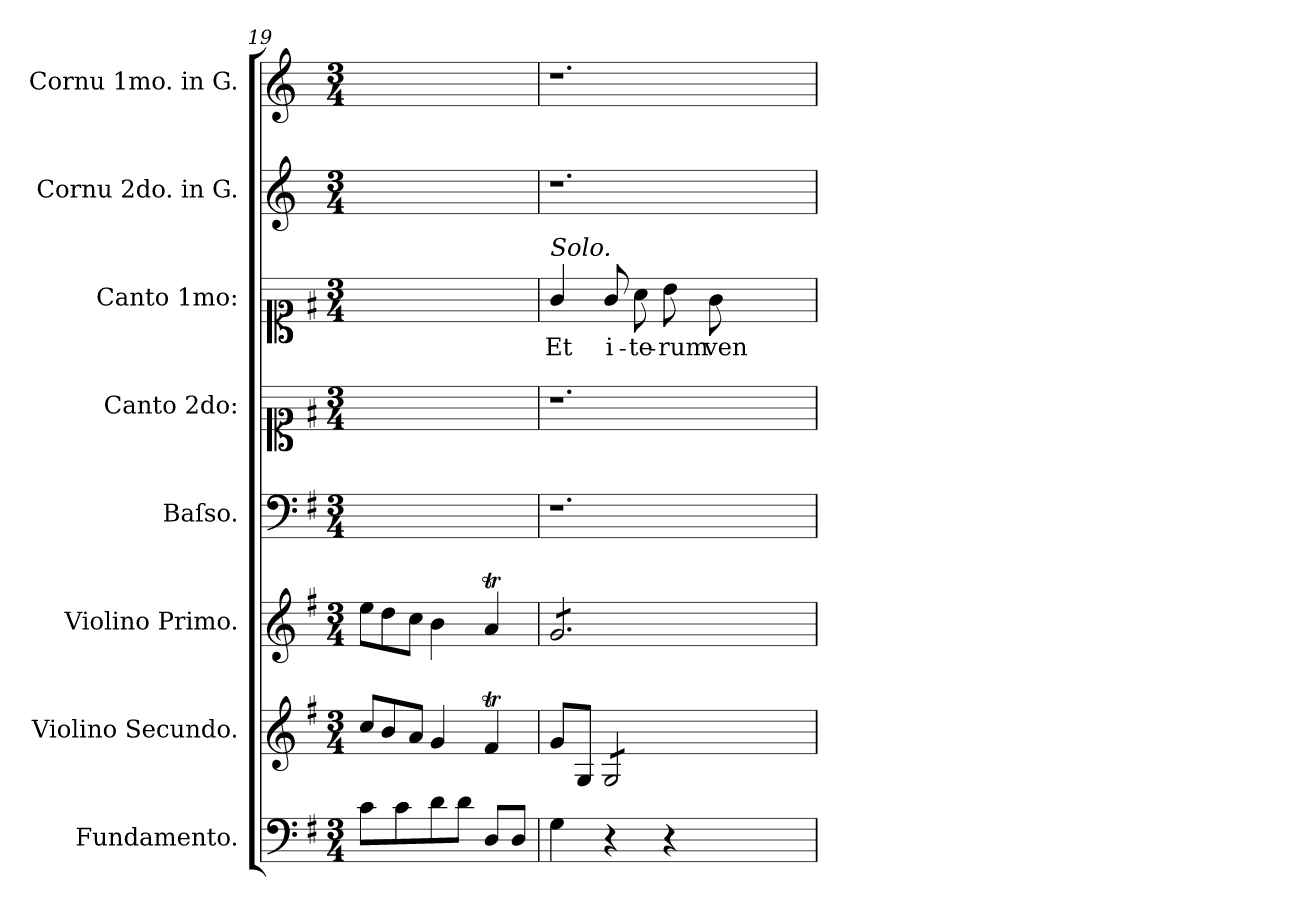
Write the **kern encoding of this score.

**kern	**kern	**kern	**kern	**kern	**kern	**text	**kern	**kern
*part8	*part7	*part6	*part5	*part4	*part3	*part3	*part2	*part1
*staff8	*staff7	*staff6	*staff5	*staff4	*staff3	*staff3	*staff2	*staff1
*I"Fundamento.	*I"Violino Secundo.	*I"Violino Primo.	*I"Baſso.	*I"Canto 2do:	*I"Canto 1mo:	*	*I"Cornu 2do. in G.	*I"Cornu 1mo. in G.
*	*I'vl 2	*I'vl 1	*I'B	*	*	*	*I'cor 2 in G	*I'cor 1 in G
*clefF4	*clefG2	*clefG2	*clefF4	*clefC1	*clefC1	*	*clefG2	*clefG2
*	*	*	*	*	*	*	*ITrd3c5	*ITrd3c5
*k[f#]	*k[f#]	*k[f#]	*k[f#]	*k[f#]	*k[f#]	*	*k[f#]	*k[f#]
*G:	*G:	*G:	*G:	*G:	*G:	*	*G:	*G:
*M3/4	*M3/4	*M3/4	*M3/4	*M3/4	*M3/4	*	*M3/4	*M3/4
*	*Xtuplet	*Xtuplet	*	*	*	*	*	*
=19	=19	=19	=19	=19	=19	=19	=19	=19
8c\L	12cc/L	12ee\L	2.ryy	2.ryy	2.ryy	.	2.ryy	2.ryy
.	12b/	12dd\	.	.	.	.	.	.
8c\	.	.	.	.	.	.	.	.
.	12a/J	12cc\J	.	.	.	.	.	.
8d\	4g/	4b\	.	.	.	.	.	.
8d\J	.	.	.	.	.	.	.	.
8D/L	4f#t/	4aT/	.	.	.	.	.	.
8D/J	.	.	.	.	.	.	.	.
=20	=20	=20	=20	=20	=20	=20	=20	=20
!	!	!	!	!	!LO:TX:a:i:t=Solo.	!	!	!
*	*	*tremolo	*	*	*	*	*	*
4G\	8g/L	8g/L	1.r	1.r	4g/	Et	1.r	1.r
.	8G/J	8g/	.	.	.	.	.	.
*	*tremolo	*	*	*	*	*	*	*
4r	8G/L	8g/	.	.	8g/	i-	.	.
.	8G/	8g/	.	.	8a\	-te-	.	.
4r	8G/	8g/	.	.	8b\	-rum	.	.
.	8G/J	8g/J	.	.	8g\	ven-	.	.
*	*	*Xtremolo	*	*	*	*	*	*
*	*Xtremolo	*	*	*	*	*	*	*
2.ryy	2.ryy	2.ryy	.	.	2.ryy	.	.	.
=	=	=	=	=	=	=	=	=
*-	*-	*-	*-	*-	*-	*-	*-	*-
